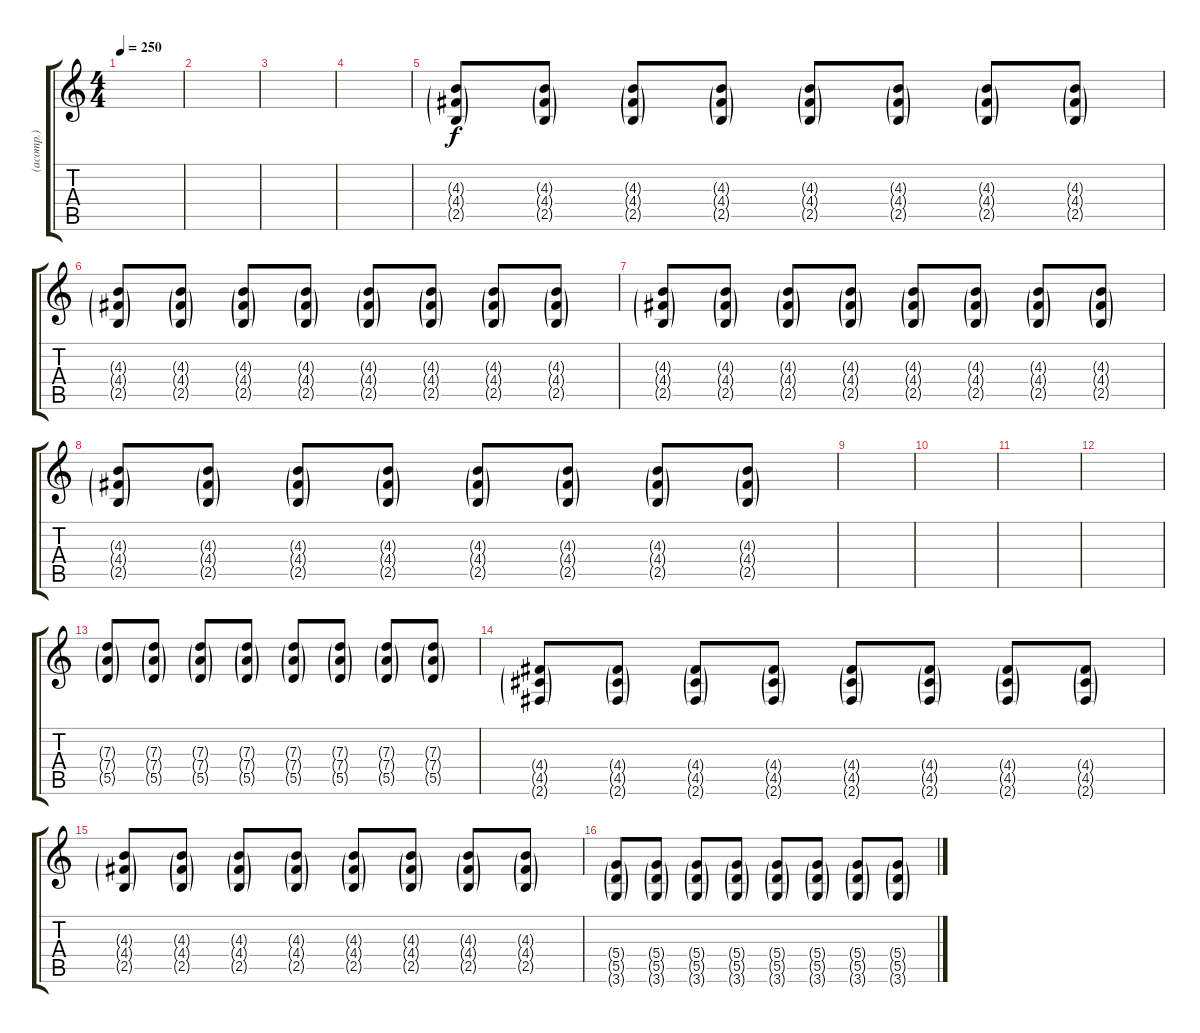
\track ("(acomp.)" "(acomp.)") {instrument overdrivenguitar}
\staff {score tabs}
\tuning (E4 B3 G3 D3 A2 E2) {hide}
\ts (4 4)
\tempo 250
\clef g2
\ks c
|
|
|
|
(4.3{g} 4.4{g} 2.5{g}).8 (4.3{g} 4.4{g} 2.5{g}).8 (4.3{g} 4.4{g} 2.5{g}).8 (4.3{g} 4.4{g} 2.5{g}).8 (4.3{g} 4.4{g} 2.5{g}).8 (4.3{g} 4.4{g} 2.5{g}).8 (4.3{g} 4.4{g} 2.5{g}).8 (4.3{g} 4.4{g} 2.5{g}).8 |
(4.3{g} 4.4{g} 2.5{g}).8 (4.3{g} 4.4{g} 2.5{g}).8 (4.3{g} 4.4{g} 2.5{g}).8 (4.3{g} 4.4{g} 2.5{g}).8 (4.3{g} 4.4{g} 2.5{g}).8 (4.3{g} 4.4{g} 2.5{g}).8 (4.3{g} 4.4{g} 2.5{g}).8 (4.3{g} 4.4{g} 2.5{g}).8 |
(4.3{g} 4.4{g} 2.5{g}).8 (4.3{g} 4.4{g} 2.5{g}).8 (4.3{g} 4.4{g} 2.5{g}).8 (4.3{g} 4.4{g} 2.5{g}).8 (4.3{g} 4.4{g} 2.5{g}).8 (4.3{g} 4.4{g} 2.5{g}).8 (4.3{g} 4.4{g} 2.5{g}).8 (4.3{g} 4.4{g} 2.5{g}).8 |
(4.3{g} 4.4{g} 2.5{g}).8 (4.3{g} 4.4{g} 2.5{g}).8 (4.3{g} 4.4{g} 2.5{g}).8 (4.3{g} 4.4{g} 2.5{g}).8 (4.3{g} 4.4{g} 2.5{g}).8 (4.3{g} 4.4{g} 2.5{g}).8 (4.3{g} 4.4{g} 2.5{g}).8 (4.3{g} 4.4{g} 2.5{g}).8 |
|
|
|
|
(7.3{g} 7.4{g} 5.5{g}).8 (7.3{g} 7.4{g} 5.5{g}).8 (7.3{g} 7.4{g} 5.5{g}).8 (7.3{g} 7.4{g} 5.5{g}).8 (7.3{g} 7.4{g} 5.5{g}).8 (7.3{g} 7.4{g} 5.5{g}).8 (7.3{g} 7.4{g} 5.5{g}).8 (7.3{g} 7.4{g} 5.5{g}).8 |
(4.4{g} 4.5{g} 2.6{g}).8 (4.4{g} 4.5{g} 2.6{g}).8 (4.4{g} 4.5{g} 2.6{g}).8 (4.4{g} 4.5{g} 2.6{g}).8 (4.4{g} 4.5{g} 2.6{g}).8 (4.4{g} 4.5{g} 2.6{g}).8 (4.4{g} 4.5{g} 2.6{g}).8 (4.4{g} 4.5{g} 2.6{g}).8 |
(4.3{g} 4.4{g} 2.5{g}).8 (4.3{g} 4.4{g} 2.5{g}).8 (4.3{g} 4.4{g} 2.5{g}).8 (4.3{g} 4.4{g} 2.5{g}).8 (4.3{g} 4.4{g} 2.5{g}).8 (4.3{g} 4.4{g} 2.5{g}).8 (4.3{g} 4.4{g} 2.5{g}).8 (4.3{g} 4.4{g} 2.5{g}).8 |
(5.4{g} 5.5{g} 3.6{g}).8 (5.4{g} 5.5{g} 3.6{g}).8 (5.4{g} 5.5{g} 3.6{g}).8 (5.4{g} 5.5{g} 3.6{g}).8 (5.4{g} 5.5{g} 3.6{g}).8 (5.4{g} 5.5{g} 3.6{g}).8 (5.4{g} 5.5{g} 3.6{g}).8 (5.4{g} 5.5{g} 3.6{g}).8
